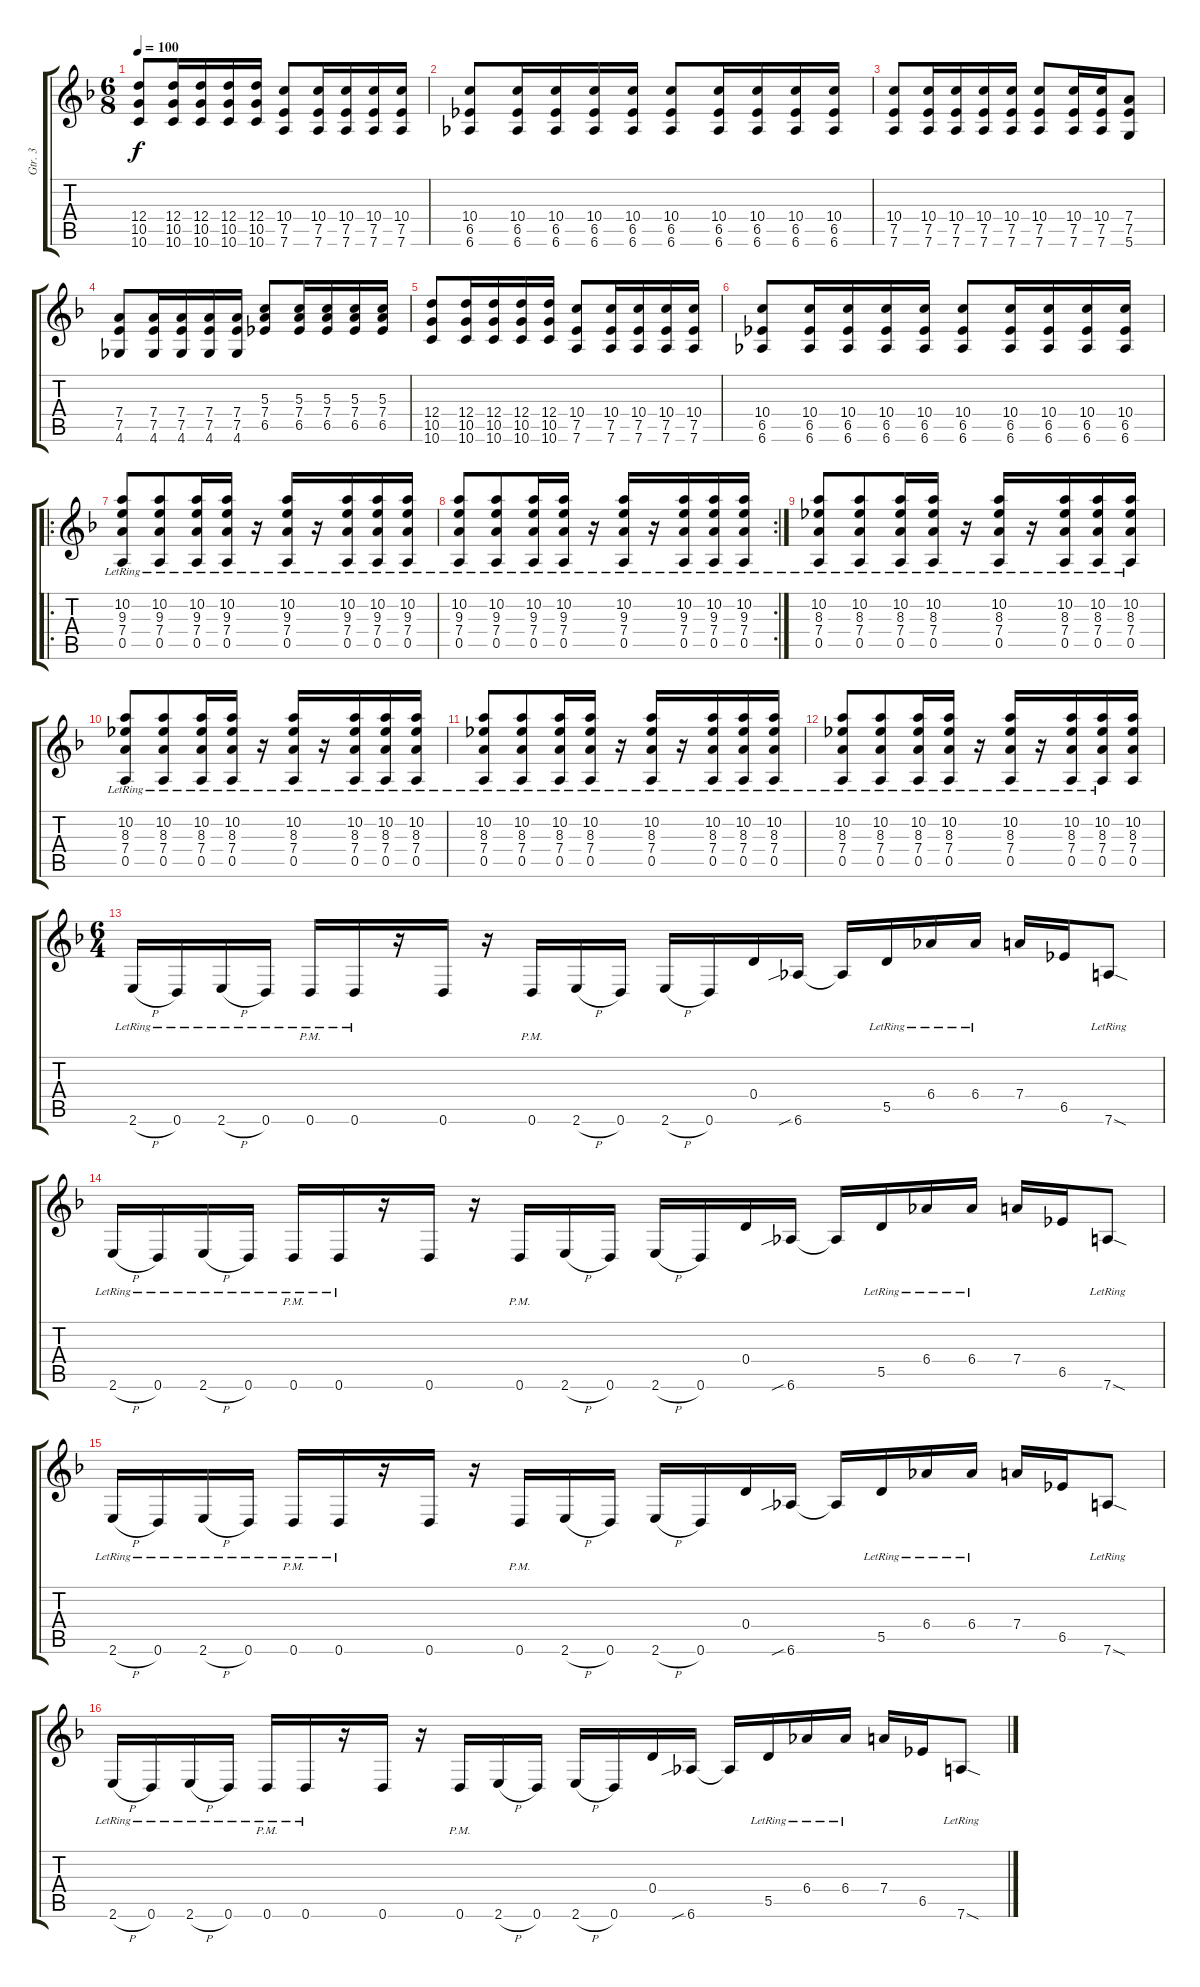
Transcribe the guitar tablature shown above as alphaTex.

\track ("Gtr. 3" "Gtr. 3") {instrument distortionguitar}
\staff {score tabs}
\tuning (E4 B3 G3 D3 A2 D2) {hide}
\ts (6 8)
\tempo 100
\clef g2
\ks f
(12.4 10.5 10.6).8{dy f} (12.4 10.5 10.6).16 (12.4 10.5 10.6).16 (12.4 10.5 10.6).16 (12.4 10.5 10.6).16 (10.4 7.5 7.6).8 (10.4 7.5 7.6).16 (10.4 7.5 7.6).16 (10.4 7.5 7.6).16 (10.4 7.5 7.6).16 |
(10.4 6.5 6.6).8 (10.4 6.5 6.6).16 (10.4 6.5 6.6).16 (10.4 6.5 6.6).16 (10.4 6.5 6.6).16 (10.4 6.5 6.6).8 (10.4 6.5 6.6).16 (10.4 6.5 6.6).16 (10.4 6.5 6.6).16 (10.4 6.5 6.6).16 |
(10.4 7.5 7.6).8 (10.4 7.5 7.6).16 (10.4 7.5 7.6).16 (10.4 7.5 7.6).16 (10.4 7.5 7.6).16 (10.4 7.5 7.6).8 (10.4 7.5 7.6).16 (10.4 7.5 7.6).16 (7.4 7.5 5.6).8 |
(7.4 7.5 4.6).8 (7.4 7.5 4.6).16 (7.4 7.5 4.6).16 (7.4 7.5 4.6).16 (7.4 7.5 4.6).16 (5.3 7.4 6.5).8 (5.3 7.4 6.5).16 (5.3 7.4 6.5).16 (5.3 7.4 6.5).16 (5.3 7.4 6.5).16 |
(12.4 10.5 10.6).8 (12.4 10.5 10.6).16 (12.4 10.5 10.6).16 (12.4 10.5 10.6).16 (12.4 10.5 10.6).16 (10.4 7.5 7.6).8 (10.4 7.5 7.6).16 (10.4 7.5 7.6).16 (10.4 7.5 7.6).16 (10.4 7.5 7.6).16 |
(10.4 6.5 6.6).8 (10.4 6.5 6.6).16 (10.4 6.5 6.6).16 (10.4 6.5 6.6).16 (10.4 6.5 6.6).16 (10.4 6.5 6.6).8 (10.4 6.5 6.6).16 (10.4 6.5 6.6).16 (10.4 6.5 6.6).16 (10.4 6.5 6.6).16 |
\ro
(10.2{lr} 9.3{lr} 7.4{lr} 0.5{lr}).8 (10.2{lr} 9.3{lr} 7.4{lr} 0.5{lr}).8 (10.2{lr} 9.3{lr} 7.4{lr} 0.5{lr}).16 (10.2{lr} 9.3{lr} 7.4{lr} 0.5{lr}).16 r.16 (10.2{lr} 9.3{lr} 7.4{lr} 0.5{lr}).16 r.16 (10.2{lr} 9.3{lr} 7.4{lr} 0.5{lr}).16 (10.2{lr} 9.3{lr} 7.4{lr} 0.5{lr}).16 (10.2{lr} 9.3{lr} 7.4{lr} 0.5{lr}).16 |
\rc 2
(10.2{lr} 9.3{lr} 7.4{lr} 0.5{lr}).8 (10.2{lr} 9.3{lr} 7.4{lr} 0.5{lr}).8 (10.2{lr} 9.3{lr} 7.4{lr} 0.5{lr}).16 (10.2{lr} 9.3{lr} 7.4{lr} 0.5{lr}).16 r.16 (10.2{lr} 9.3{lr} 7.4{lr} 0.5{lr}).16 r.16 (10.2{lr} 9.3{lr} 7.4{lr} 0.5{lr}).16 (10.2{lr} 9.3{lr} 7.4{lr} 0.5{lr}).16 (10.2{lr} 9.3{lr} 7.4{lr} 0.5{lr}).16 |
(10.2{lr} 8.3{lr} 7.4{lr} 0.5{lr}).8 (10.2{lr} 8.3{lr} 7.4{lr} 0.5{lr}).8 (10.2{lr} 8.3{lr} 7.4{lr} 0.5{lr}).16 (10.2{lr} 8.3{lr} 7.4{lr} 0.5{lr}).16 r.16 (10.2{lr} 8.3{lr} 7.4{lr} 0.5{lr}).16 r.16 (10.2{lr} 8.3{lr} 7.4{lr} 0.5{lr}).16 (10.2{lr} 8.3{lr} 7.4{lr} 0.5{lr}).16 (10.2{lr} 8.3{lr} 7.4{lr} 0.5{lr}).16 |
(10.2{lr} 8.3{lr} 7.4{lr} 0.5{lr}).8 (10.2{lr} 8.3{lr} 7.4{lr} 0.5{lr}).8 (10.2{lr} 8.3{lr} 7.4{lr} 0.5{lr}).16 (10.2{lr} 8.3{lr} 7.4{lr} 0.5{lr}).16 r.16 (10.2{lr} 8.3{lr} 7.4{lr} 0.5{lr}).16 r.16 (10.2{lr} 8.3{lr} 7.4{lr} 0.5{lr}).16 (10.2{lr} 8.3{lr} 7.4{lr} 0.5{lr}).16 (10.2{lr} 8.3{lr} 7.4{lr} 0.5{lr}).16 |
(10.2{lr} 8.3{lr} 7.4{lr} 0.5{lr}).8 (10.2{lr} 8.3{lr} 7.4{lr} 0.5{lr}).8 (10.2{lr} 8.3{lr} 7.4{lr} 0.5{lr}).16 (10.2{lr} 8.3{lr} 7.4{lr} 0.5{lr}).16 r.16 (10.2{lr} 8.3{lr} 7.4{lr} 0.5{lr}).16 r.16 (10.2{lr} 8.3{lr} 7.4{lr} 0.5{lr}).16 (10.2{lr} 8.3{lr} 7.4{lr} 0.5{lr}).16 (10.2{lr} 8.3{lr} 7.4{lr} 0.5{lr}).16 |
(10.2{lr} 8.3{lr} 7.4{lr} 0.5{lr}).8 (10.2{lr} 8.3{lr} 7.4{lr} 0.5{lr}).8 (10.2{lr} 8.3{lr} 7.4{lr} 0.5{lr}).16 (10.2{lr} 8.3{lr} 7.4{lr} 0.5{lr}).16 r.16 (10.2{lr} 8.3{lr} 7.4{lr} 0.5{lr}).16 r.16 (10.2{lr} 8.3{lr} 7.4{lr} 0.5{lr}).16 (10.2{lr} 8.3{lr} 7.4{lr} 0.5{lr}).16 (10.2 8.3 7.4 0.5).16 |
\ts (6 4)
2.6{h lr}.16 0.6{lr}.16 2.6{h lr}.16 0.6{lr}.16 0.6{pm lr}.16 0.6{lr}.16 r.16 0.6.16 r.16 0.6{pm}.16 2.6{h}.16 0.6.16 2.6{h}.16 0.6.16 0.4.16 6.6{sib}.16 6.6{t}.16 5.5{lr}.16 6.4{lr}.16 6.4{lr}.16 7.4.16 6.5.16 7.6{sod lr}.8 |
2.6{h lr}.16 0.6{lr}.16 2.6{h lr}.16 0.6{lr}.16 0.6{pm lr}.16 0.6{lr}.16 r.16 0.6.16 r.16 0.6{pm}.16 2.6{h}.16 0.6.16 2.6{h}.16 0.6.16 0.4.16 6.6{sib}.16 6.6{t}.16 5.5{lr}.16 6.4{lr}.16 6.4{lr}.16 7.4.16 6.5.16 7.6{sod lr}.8 |
2.6{h lr}.16 0.6{lr}.16 2.6{h lr}.16 0.6{lr}.16 0.6{pm lr}.16 0.6{lr}.16 r.16 0.6.16 r.16 0.6{pm}.16 2.6{h}.16 0.6.16 2.6{h}.16 0.6.16 0.4.16 6.6{sib}.16 6.6{t}.16 5.5{lr}.16 6.4{lr}.16 6.4{lr}.16 7.4.16 6.5.16 7.6{sod lr}.8 |
2.6{h lr}.16 0.6{lr}.16 2.6{h lr}.16 0.6{lr}.16 0.6{pm lr}.16 0.6{lr}.16 r.16 0.6.16 r.16 0.6{pm}.16 2.6{h}.16 0.6.16 2.6{h}.16 0.6.16 0.4.16 6.6{sib}.16 6.6{t}.16 5.5{lr}.16 6.4{lr}.16 6.4{lr}.16 7.4.16 6.5.16 7.6{sod lr}.8
